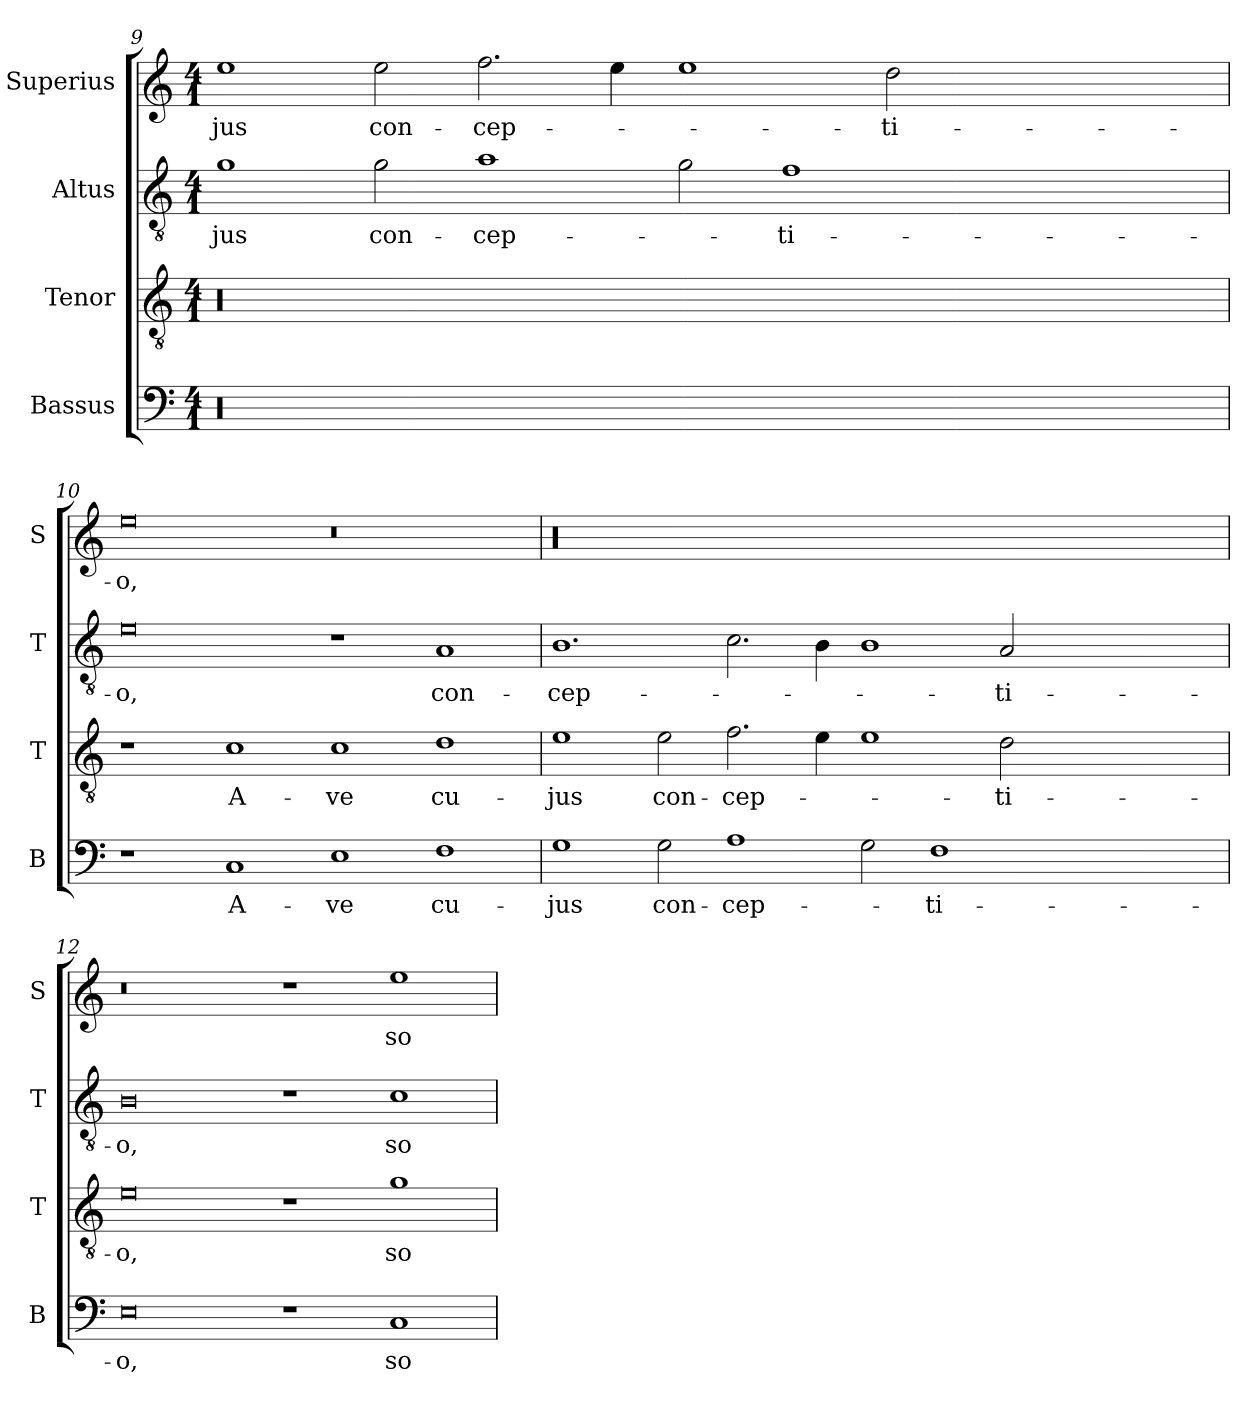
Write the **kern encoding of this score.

**kern	**text	**kern	**text	**kern	**text	**kern	**text
*part4	*part4	*part3	*part3	*part2	*part2	*part1	*part1
*staff4	*staff4	*staff3	*staff3	*staff2	*staff2	*staff1	*staff1
*I"Bassus	*	*I"Tenor	*	*I"Altus	*	*I"Superius	*
*I'B	*	*I'T	*	*I'T	*	*I'S	*
!!LO:PB:g=z
*clefF4	*	*clefGv2	*	*clefGv2	*	*clefG2	*
*	*	*ITrd7c12	*	*ITrd7c12	*	*	*
*k[]	*	*k[]	*	*k[]	*	*k[]	*
*C:	*	*C:	*	*C:	*	*C:	*
*M4/1	*	*M4/1	*	*M4/1	*	*M4/1	*
=9	=9	=9	=9	=9	=9	=9	=9
!	!	!	!	!	!LO:LY:b	!	!LO:LY:b
00r	.	00r	.	1G	-jus	1ee	-jus
!	!	!	!	!	!LO:LY:b	!	!LO:LY:b
.	.	.	.	2G\	con-	2ee\	con-
!	!	!	!	!	!LO:LY:b	!	!LO:LY:b
.	.	.	.	1A	-cep-	2.ff\	-cep-
.	.	.	.	.	.	4ee\	.
.	.	.	.	2G\	.	1ee	.
!	!	!	!	!	!LO:LY:b	!	!
.	.	.	.	1F	-ti-	.	.
!	!	!	!	!	!	!	!LO:LY:b
.	.	.	.	.	.	2dd\	-ti-
0ryy	.	0ryy	.	0ryy	.	0ryy	.
=10	=10	=10	=10	=10	=10	=10	=10
!	!	!	!	!	!LO:LY:b	!	!LO:LY:b
1r	.	1r	.	0E	-o,	0ee	-o,
!	!LO:LY:b	!	!LO:LY:b	!	!	!	!
1C	-A-	1C	A-	.	.	.	.
!	!LO:LY:b	!	!LO:LY:b	!	!	!	!
1E	ve	1C	-ve	1r	.	0r	.
!	!LO:LY:b	!	!LO:LY:b	!	!LO:LY:b	!	!
1F	-cu-	1D	cu-	1AA	con-	.	.
=11	=11	=11	=11	=11	=11	=11	=11
!	!LO:LY:b	!	!LO:LY:b	!	!LO:LY:b	!	!
1G	jus	1E	-jus	1.BB	-cep-	00r	.
!	!LO:LY:b	!	!LO:LY:b	!	!	!	!
2G\	-con-	2E\	con-	.	.	.	.
!	!LO:LY:b	!	!LO:LY:b	!	!	!	!
1A	-cep-	2.F\	-cep-	2.C\	.	.	.
.	.	4E\	.	4BB\	.	.	.
2G\	.	1E	.	1BB	.	.	.
!	!LO:LY:b	!	!	!	!	!	!
1F	-ti-	.	.	.	.	.	.
!	!	!	!LO:LY:b	!	!LO:LY:b	!	!
.	.	2D\	-ti-	2AA/	-ti-	.	.
0ryy	.	0ryy	.	0ryy	.	0ryy	.
=12	=12	=12	=12	=12	=12	=12	=12
!	!LO:LY:b	!	!LO:LY:b	!	!LO:LY:b	!	!
0E	-o,	0E	-o,	0BB	-o,	0r	.
1r	.	1r	.	1r	.	1r	.
!	!LO:LY:b	!	!LO:LY:b	!	!LO:LY:b	!	!LO:LY:b
1C	so-	1G	so-	1C	so-	1ee	so-
=	=	=	=	=	=	=	=
*-	*-	*-	*-	*-	*-	*-	*-
